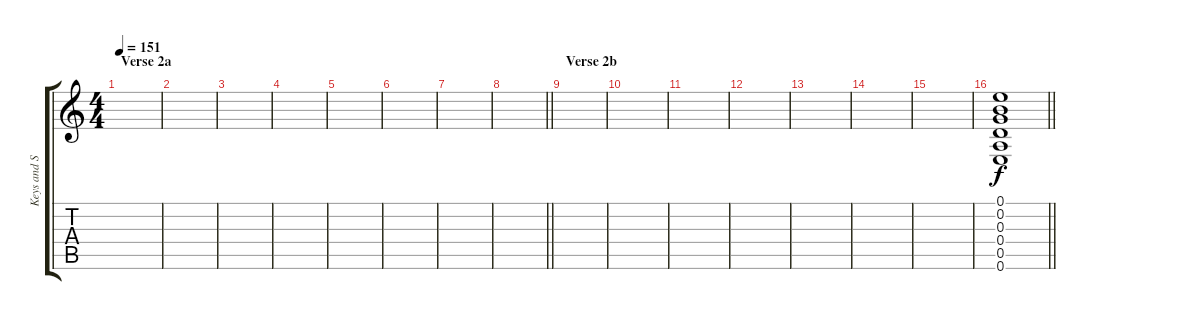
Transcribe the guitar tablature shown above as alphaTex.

\track ("Keys and Synths 2 (Gordon Moakes" "Keys and S") {instrument acousticguitarsteel}
\staff {score tabs}
\tuning (E4 B3 G3 D3 A2 E2) {hide}
\ts (4 4)
\section ("" "Verse 2a")
\tempo 151
\clef g2
\ks c
|
|
|
|
|
|
|
\barLineRight lightlight
|
\section ("" "Verse 2b")
|
|
|
|
|
|
|
\barLineRight lightlight
(0.1 0.2 0.3 0.4 0.5 0.6).1
